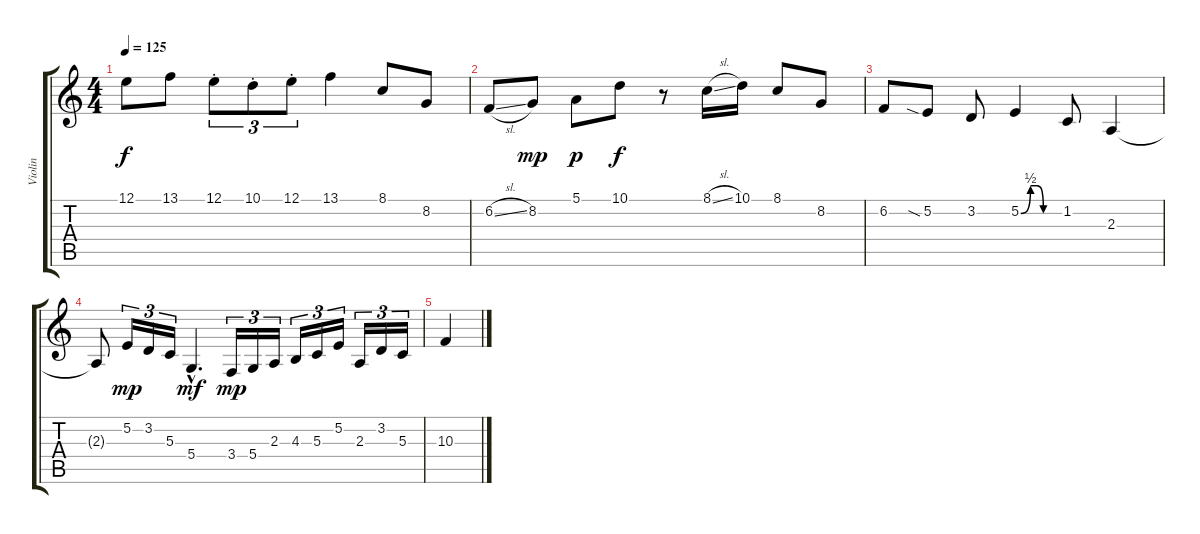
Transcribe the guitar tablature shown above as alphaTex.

\track ("Violin" "Violin") {instrument violin}
\staff {score tabs}
\tuning (E4 B3 G3 D3 A2 E2) {hide}
\ts (4 4)
\tempo 125
\clef g2
\ks c
12.1.8{dy f} 13.1.8 12.1{st}.8{tu (3 2)} 10.1{st}.8{tu (3 2)} 12.1{st}.8{tu (3 2)} 13.1.4 8.1.8 8.2.8 |
6.2{sl}.8 8.2.8{dy mp} 5.1.8{dy p} 10.1.8{dy f} r.8 8.1{sl}.16 10.1.16 8.1.8 8.2.8 |
6.2.8 5.2{sia}.8 3.2.8 5.2{be (custom 0 0 15 2 25 2 35 0 60 0)}.4 1.2.8 2.3.4 |
2.3{t}.8 5.2.16{tu (3 2) dy mp} 3.2.16{tu (3 2)} 5.3.16{tu (3 2)} 5.4{hac}.4{d dy mf} 3.4.16{tu (3 2) dy mp} 5.4.16{tu (3 2)} 2.3.16{tu (3 2)} 4.3.16{tu (3 2)} 5.3.16{tu (3 2)} 5.2.16{tu (3 2)} 2.3.16{tu (3 2)} 3.2.16{tu (3 2)} 5.3.16{tu (3 2)} |
10.3.4
